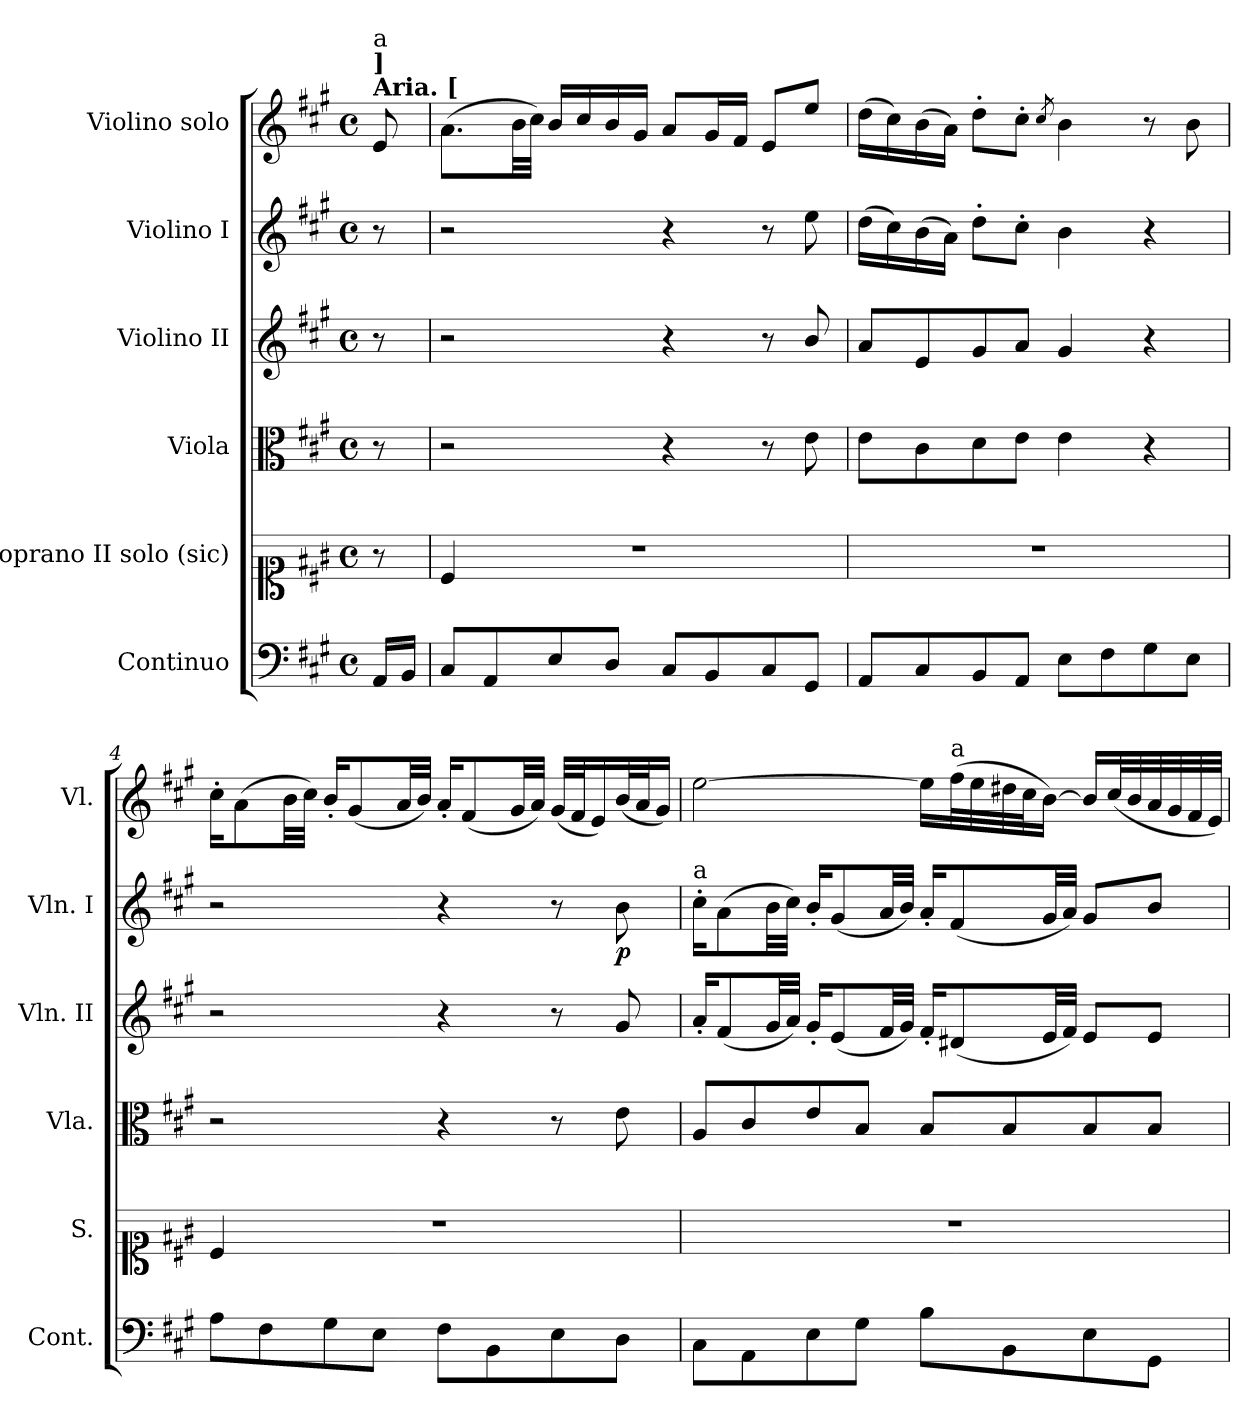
**kern	**kern	**kern	**kern	**kern	**dynam	**kern
*part6	*part5	*part4	*part3	*part2	*part2	*part1
*staff6	*staff5	*staff4	*staff3	*staff2	*staff2	*staff1
*I"Continuo	*I"Soprano II solo (sic)	*I"Viola	*I"Violino II	*I"Violino I	*	*I"Violino solo
*I'Cont.	*I'S.	*I'Vla.	*I'Vln. II	*I'Vln. I	*	*I'Vl.
*clefF4	*clefC1	*clefC3	*clefG2	*clefG2	*	*clefG2
*k[f#c#g#]	*k[f#c#g#]	*k[f#c#g#]	*k[f#c#g#]	*k[f#c#g#]	*	*k[f#c#g#]
*M4/4	*M4/4	*M4/4	*M4/4	*M4/4	*	*M4/4
*met(c)	*met(c)	*met(c)	*met(c)	*met(c)	*	*met(c)
*MM74	*MM74	*MM74	*MM74	*MM74	*	*MM74
=1	=1	=1	=1	=1	=1	=1
!	!	!	!	!	!	!LO:TX:a:B:t=Aria. [
!	!	!	!	!	!	!LO:TX:a:B:t=]
!	!	!	!	!	!	!LO:TX:a:t=a
16AA/LL	8r	8r	8r	8r	.	8e/
16BB/JJ	.	.	.	.	.	.
=2	=2	=2	=2	=2	=2	=2
*	*^	*	*	*	*	*
8C#/L	1r	4c#/	2r	2r	2r	.	(8.a\L
8AA/	.	.	.	.	.	.	.
.	.	.	.	.	.	.	32b\LL
.	.	.	.	.	.	.	32cc#\JJJ)
8E/	.	2.ryy	.	.	.	.	16b/LL
.	.	.	.	.	.	.	16cc#/
8D/J	.	.	.	.	.	.	16b/
.	.	.	.	.	.	.	16g#/JJ
8C#/L	.	.	4r	4r	4r	.	8a/L
8BB/	.	.	.	.	.	.	16g#/L
.	.	.	.	.	.	.	16f#/JJ
8C#/	.	.	8r	8r	8r	.	8e/L
8GG#/J	.	.	8e\	8b/	8ee\	.	8ee/J
*	*v	*v	*	*	*	*	*
=3	=3	=3	=3	=3	=3	=3
8AA/L	1r	8e\L	8a/L	(16dd\LL	.	(16dd\LL
.	.	.	.	16cc#\)	.	16cc#\)
8C#/	.	8c#\	8e/	(16b\	.	(16b\
.	.	.	.	16a\JJ)	.	16a\JJ)
8BB/	.	8d\	8g#/	8dd'\L	.	8dd'\L
8AA/J	.	8e\J	8a/J	8cc#'\J	.	8cc#'\J
.	.	.	.	.	.	8qcc#/
8E\L	.	4e\	4g#/	4b\	.	4b\
8F#\	.	.	.	.	.	.
8G#\	.	4r	4r	4r	.	8r
8E\J	.	.	.	.	.	8b\
=4	=4	=4	=4	=4	=4	=4
*	*^	*	*	*	*	*
8A\L	1r	4c#/	2r	2r	2r	.	16cc#'\KL
.	.	.	.	.	.	.	(8a\
8F#\	.	.	.	.	.	.	.
.	.	.	.	.	.	.	32b\LL
.	.	.	.	.	.	.	32cc#\JJJ)
8G#\	.	2.ryy	.	.	.	.	16b'/KL
.	.	.	.	.	.	.	(8g#/
8E\J	.	.	.	.	.	.	.
.	.	.	.	.	.	.	32a/LL
.	.	.	.	.	.	.	32b/JJJ)
8F#\L	.	.	4r	4r	4r	.	16a'/KL
.	.	.	.	.	.	.	(8f#/
8BB\	.	.	.	.	.	.	.
.	.	.	.	.	.	.	32g#/LL
.	.	.	.	.	.	.	32a/JJJ)
8E\	.	.	8r	8r	8r	.	(32g#/LLL
.	.	.	.	.	.	.	32f#/J
.	.	.	.	.	.	.	16e/)
!	!	!	!	!	!	!LO:DY:b	!
8D\J	.	.	8e\	8g#/	8b\	p	(32b/L
.	.	.	.	.	.	.	32a/J
.	.	.	.	.	.	.	16g#/JJ)
*	*v	*v	*	*	*	*	*
=5	=5	=5	=5	=5	=5	=5
!	!	!	!	!LO:TX:a:t=a	!	!
8C#\L	1r	8A/L	16a'/KL	16cc#'\KL	.	[2ee\
.	.	.	(8f#/	(8a\	.	.
8AA\	.	8c#/	.	.	.	.
.	.	.	32g#/LL	32b\LL	.	.
.	.	.	32a/JJJ)	32cc#\JJJ)	.	.
8E\	.	8e/	16g#'/KL	16b'/KL	.	.
.	.	.	(8e/	(8g#/	.	.
8G#\J	.	8B/J	.	.	.	.
.	.	.	32f#/LL	32a/LL	.	.
.	.	.	32g#/JJJ)	32b/JJJ)	.	.
8B\L	.	8B/L	16f#'/KL	16a'/KL	.	16ee\LL]
!	!	!	!	!	!	!LO:TX:a:t=a
.	.	.	(8d#X/	(8f#/	.	(32ff#\L
.	.	.	.	.	.	32ee\
8BB\	.	8B/	.	.	.	32dd#X\
.	.	.	.	.	.	32cc#\J
.	.	.	32e/LL	32g#/LL	.	[16b\JJ)
.	.	.	32f#/JJJ)	32a/JJJ)	.	.
8E\	.	8B/	8e/L	8g#/L	.	16b/LL]
.	.	.	.	.	.	(32cc#/L
.	.	.	.	.	.	32b/
8GG#\J	.	8B/J	8e/J	8b/J	.	32a/
.	.	.	.	.	.	32g#/
.	.	.	.	.	.	32f#/
.	.	.	.	.	.	32e/JJJ)
=	=	=	=	=	=	=
*-	*-	*-	*-	*-	*-	*-
